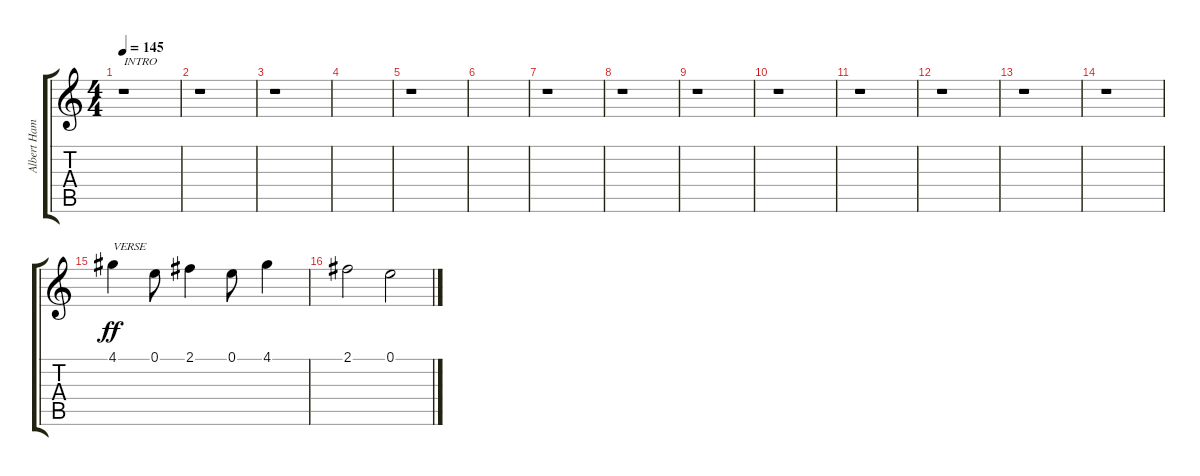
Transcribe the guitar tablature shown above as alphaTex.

\track ("Albert Hammond" "Albert Ham") {instrument distortionguitar}
\staff {score tabs}
\tuning (E4 B3 G3 D3 A2 E2) {hide}
\ts (4 4)
\tempo 145
\clef g2
\ks c
r.1{txt "INTRO" dy ff instrument distortionguitar} |
r.1 |
r.1 |
|
r.1 |
|
r.1 |
r.1 |
r.1 |
r.1 |
r.1 |
r.1 |
r.1 |
r.1 |
4.1.4{txt "VERSE"} 0.1.8 2.1.4 0.1.8 4.1.4 |
2.1.2 0.1.2
